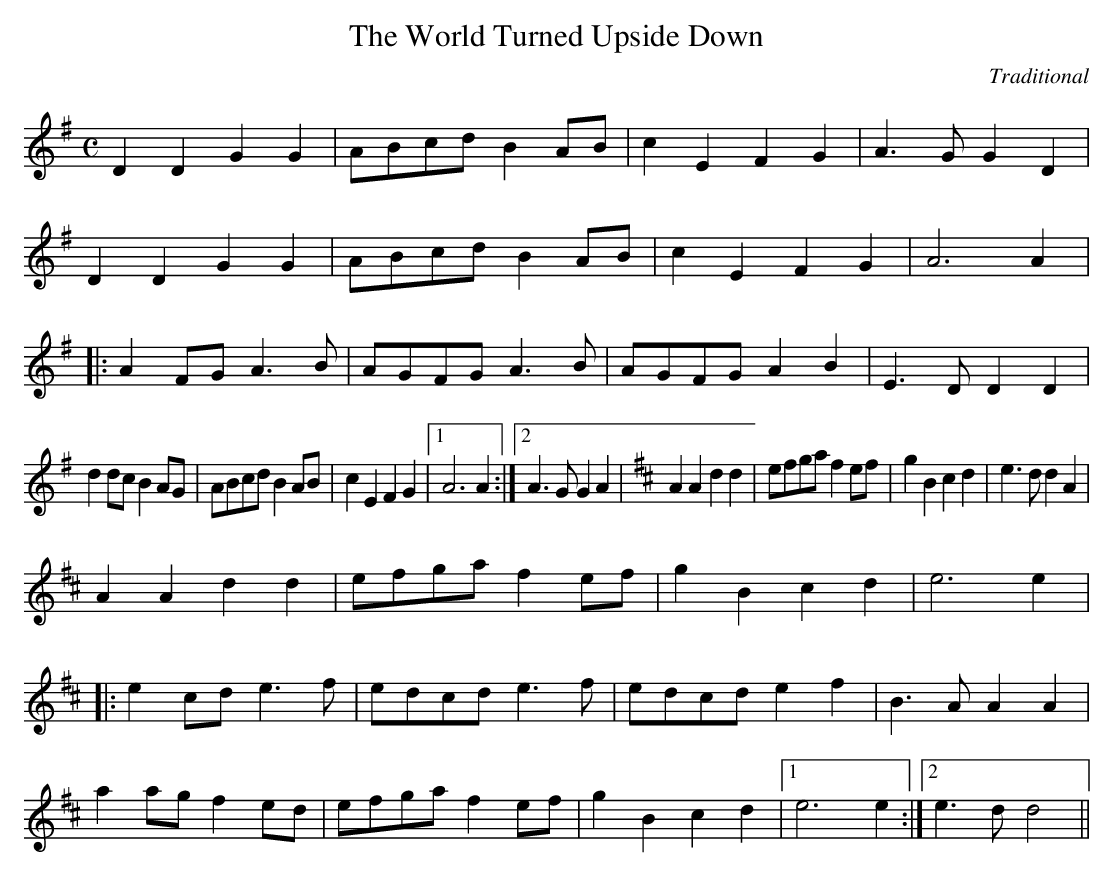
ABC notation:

X:1
T:The World Turned Upside Down
C:Traditional
M:C
K:G
D2 D2  G2 G2 | ABcd B2 AB | c2 E2 F2 G2 | A3 G G2 D2 |
D2 D2  G2 G2 | ABcd B2 AB | c2 E2 F2 G2 | A6 A2 |:
A2 FG A3 B | AGFG A3 B | AGFG A2 B2 | E3 D D2 D2 |
d2 dc B2 AG | ABcd B2 AB | c2 E2 F2 G2 |[1 A6 A2 :|[2 A3 G G2 A2 |\
K:D
A2 A2  d2 d2 | efga f2 ef | g2 B2 c2 d2 | e3 d d2 A2 |
A2 A2  d2 d2 | efga f2 ef | g2 B2 c2 d2 | e6 e2 |:
e2 cd e3 f | edcd e3 f | edcd e2 f2 | B3 A A2 A2 |
a2 ag f2 ed | efga f2 ef | g2 B2 c2 d2 |[1 e6 e2 :|[2 e3 d d4 ||
